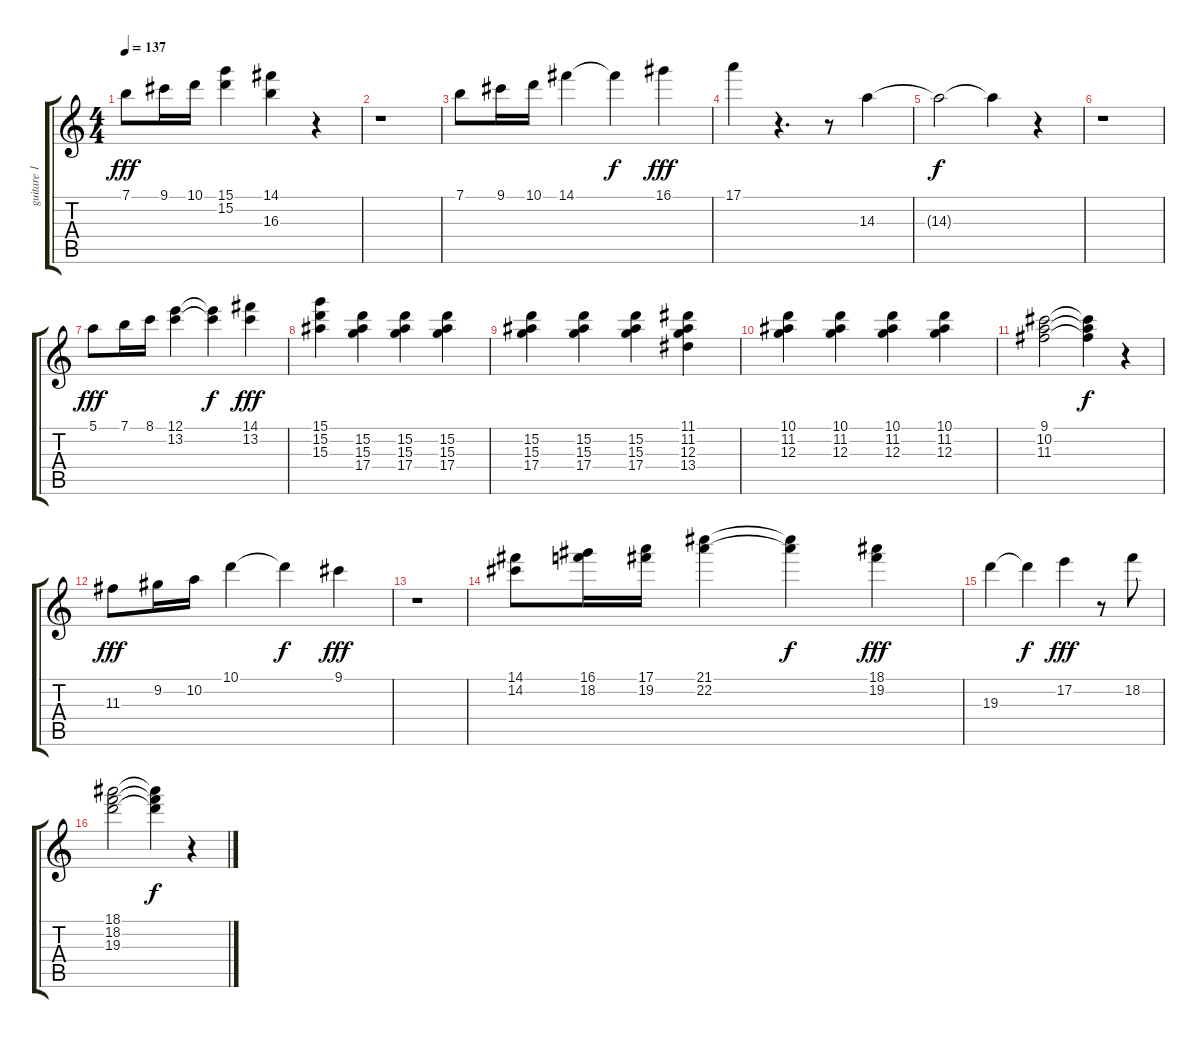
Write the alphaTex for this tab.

\track ("guitare 1" "guitare 1") {instrument acousticguitarnylon}
\staff {score tabs}
\tuning (E4 B3 G3 D3 A2 E2) {hide}
\ts (4 4)
\tempo 137
\clef g2
\ks c
7.1.8{dy fff} 9.1.16 10.1.16 (15.1 15.2).4 (14.1 16.3).4 r.4 |
r.1 |
7.1.8 9.1.16 10.1.16 14.1.4 14.1{t}.4{dy f} 16.1.4{dy fff} |
17.1.4 r.4{d} r.8 14.3.4 |
14.3{t}.2{dy f} 14.3{t}.4 r.4 |
r.1 |
5.1.8{dy fff} 7.1.16 8.1.16 (12.1 13.2).4 (12.1{t} 13.2{t}).4{dy f} (14.1 13.2).4{dy fff} |
(15.1 15.2 15.3).4 (15.2 15.3 17.4).4 (15.2 15.3 17.4).4 (15.2 15.3 17.4).4 |
(15.2 15.3 17.4).4 (15.2 15.3 17.4).4 (15.2 15.3 17.4).4 (11.1 11.2 12.3 13.4).4 |
(10.1 11.2 12.3).4 (10.1 11.2 12.3).4 (10.1 11.2 12.3).4 (10.1 11.2 12.3).4 |
(9.1 10.2 11.3).2 (9.1{t} 10.2{t} 11.3{t}).4{dy f} r.4 |
11.3.8{dy fff} 9.2.16 10.2.16 10.1.4 10.1{t}.4{dy f} 9.1.4{dy fff} |
r.1 |
(14.1 14.2).8 (16.1 18.2).16 (17.1 19.2).16 (21.1 22.2).4 (21.1{t} 22.2{t}).4{dy f} (18.1 19.2).4{dy fff} |
19.3.4 19.3{t}.4{dy f} 17.2.4{dy fff} r.8 18.2.8 |
(18.1 18.2 19.3).2 (18.1{t} 18.2{t} 19.3{t}).4{dy f} r.4
